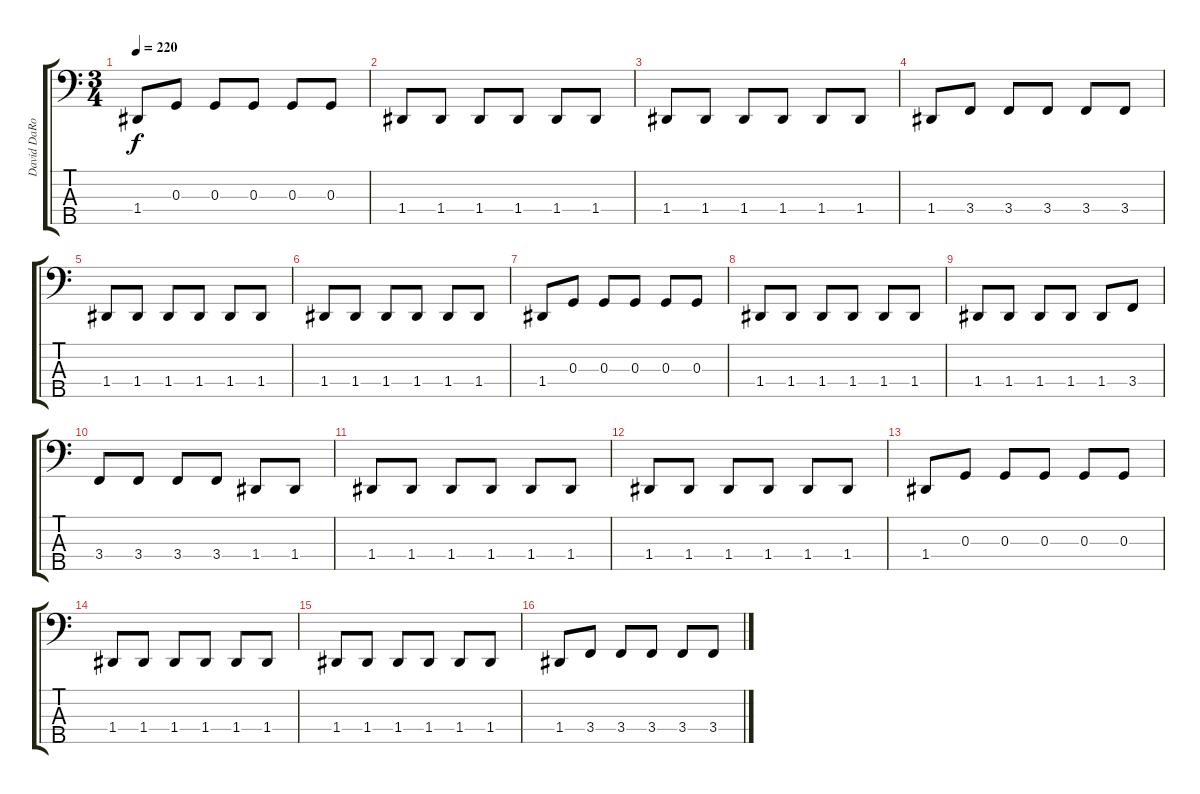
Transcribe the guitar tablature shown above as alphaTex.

\track ("David DaRocha - Bass" "David DaRo") {instrument electricbasspick}
\staff {score tabs}
\tuning (F2 C2 G1 D1 G0) {hide}
\ts (3 4)
\tempo 220
\clef f4
\ks c
1.4.8{dy f} 0.3.8 0.3.8 0.3.8 0.3.8 0.3.8 |
1.4.8 1.4.8 1.4.8 1.4.8 1.4.8 1.4.8 |
1.4.8 1.4.8 1.4.8 1.4.8 1.4.8 1.4.8 |
1.4.8 3.4.8 3.4.8 3.4.8 3.4.8 3.4.8 |
1.4.8 1.4.8 1.4.8 1.4.8 1.4.8 1.4.8 |
1.4.8 1.4.8 1.4.8 1.4.8 1.4.8 1.4.8 |
1.4.8 0.3.8 0.3.8 0.3.8 0.3.8 0.3.8 |
1.4.8 1.4.8 1.4.8 1.4.8 1.4.8 1.4.8 |
1.4.8 1.4.8 1.4.8 1.4.8 1.4.8 3.4.8 |
3.4.8 3.4.8 3.4.8 3.4.8 1.4.8 1.4.8 |
1.4.8 1.4.8 1.4.8 1.4.8 1.4.8 1.4.8 |
1.4.8 1.4.8 1.4.8 1.4.8 1.4.8 1.4.8 |
1.4.8 0.3.8 0.3.8 0.3.8 0.3.8 0.3.8 |
1.4.8 1.4.8 1.4.8 1.4.8 1.4.8 1.4.8 |
1.4.8 1.4.8 1.4.8 1.4.8 1.4.8 1.4.8 |
1.4.8 3.4.8 3.4.8 3.4.8 3.4.8 3.4.8
